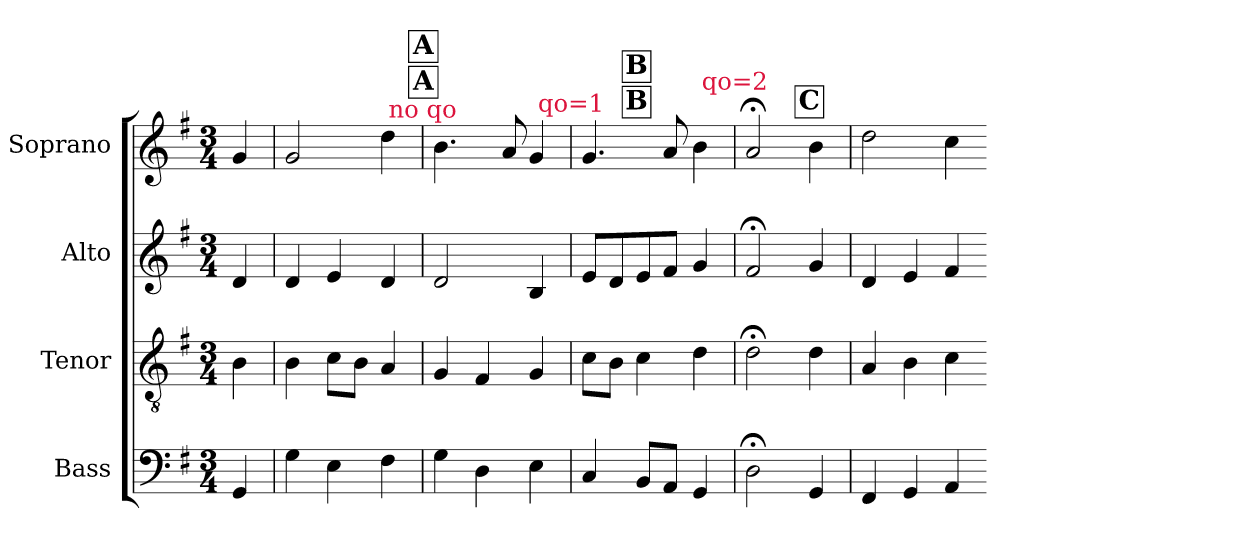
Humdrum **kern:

**kern	**kern	**kern	**kern
*part4	*part3	*part2	*part1
*staff4	*staff3	*staff2	*staff1
*I"Bass	*I"Tenor	*I"Alto	*I"Soprano
*I'B	*I'T	*I'A	*I'S
*clefF4	*clefGv2	*clefG2	*clefG2
*k[f#]	*k[f#]	*k[f#]	*k[f#]
*M3/4	*M3/4	*M3/4	*M3/4
=	=	=	=
4GG	4B	4d	4g
=1	=1	=1	=1
4G	4B	4d	2g
4E	8cL	4e	.
.	8BJ	.	.
4F#	4A	4d	4dd
!	!	!	!LO:TX:a:cj:color=crimson:t=no qo
!!LO:REH:place=s1:a:t=A
!!LO:REH:place=s4:b:t=A
=2	=2	=2	=2
4G	4G	2d	4.b
4D	4F#	.	.
.	.	.	8a
4E	4G	4B	4g
!	!	!	!LO:TX:a:cj:color=crimson:t=qo=1
!!LO:REH:place=s1:a:t=B:qo=1
!!LO:REH:place=s4:b:t=B:qo=1
=3	=3	=3	=3
4C	8cL	8eL	4.g
.	8BJ	8d	.
8BBL	4c	8e	.
8AAJ	.	8f#J	8a
4GG	4d	4g	4b
!	!	!	!LO:TX:a:cj:color=crimson:t=qo=2
!!LO:REH:place=s1:t=C:qo=2
=4	=4	=4	=4
2D;<	2d;<	2f#;<	2a;<
4GG	4d	4g	4b
=5	=5	=5	=5
4FF#	4A	4d	2dd
4GG	4B	4e	.
4AA	4c	4f#	4cc
=-	=-	=-	=-
*-	*-	*-	*-
